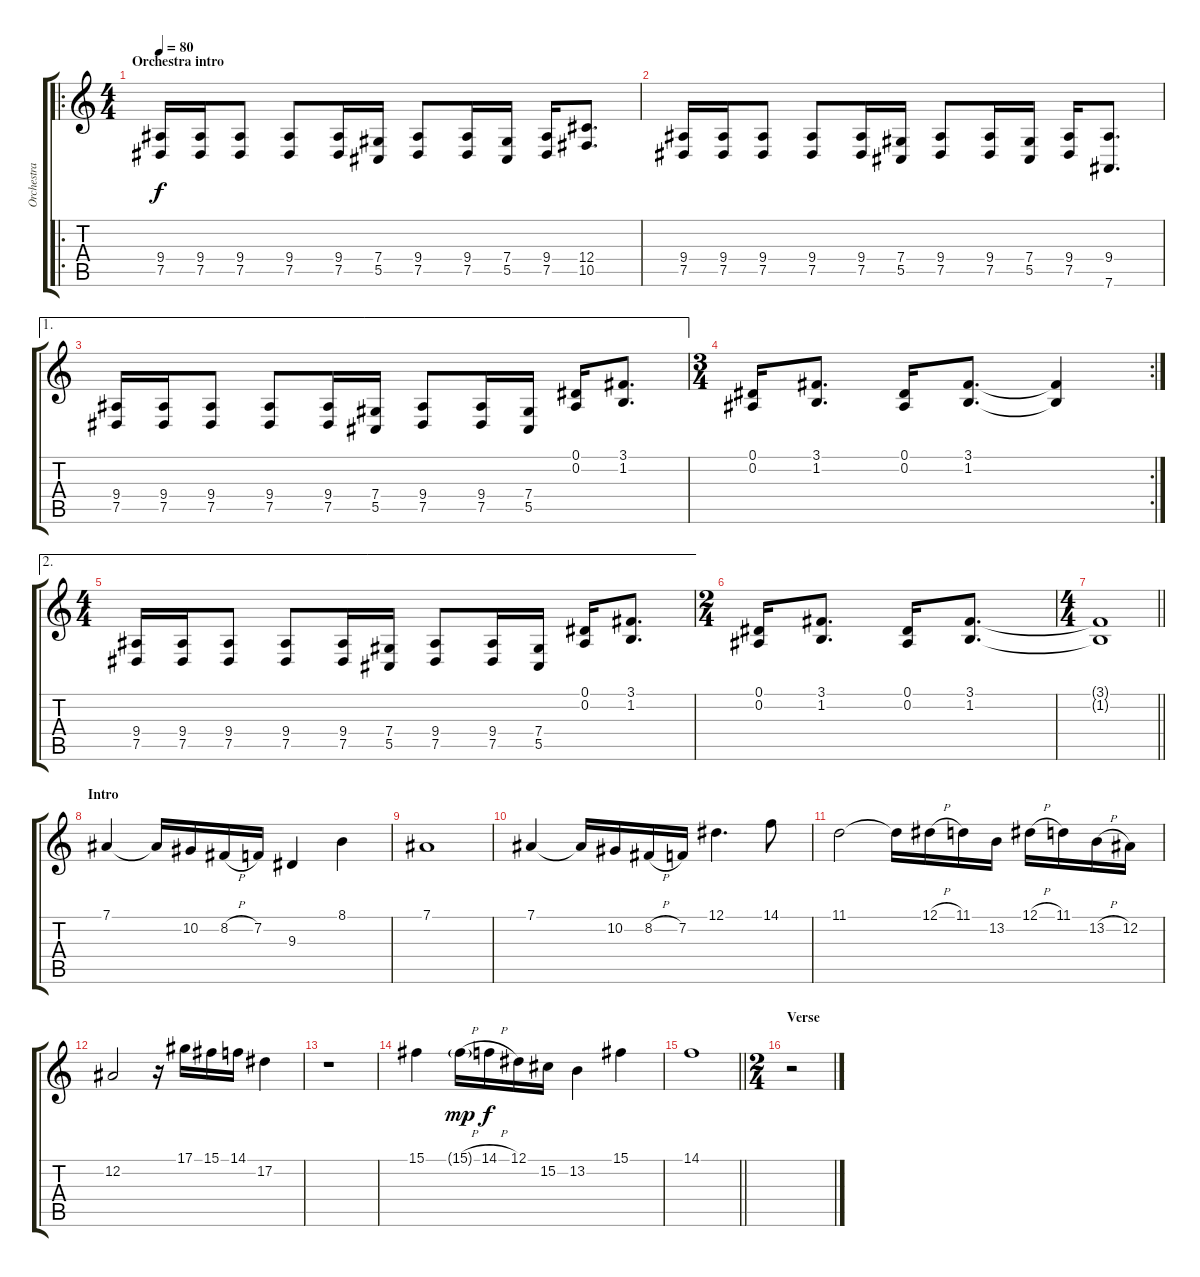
\track ("Orchestra" "Orchestra") {instrument stringensemble1}
\staff {score tabs}
\tuning (Eb4 Bb3 Gb3 Db3 Ab2 Eb2) {hide}
\ro
\ts (4 4)
\section ("" "Orchestra intro")
\tempo 80
\clef g2
\ks c
(9.4 7.5).16{dy f instrument stringensemble1} (9.4 7.5).16 (9.4 7.5).8 (9.4 7.5).8 (9.4 7.5).16 (7.4 5.5).16 (9.4 7.5).8 (9.4 7.5).16 (7.4 5.5).16 (9.4 7.5).16 (12.4 10.5).8{d} |
(9.4 7.5).16 (9.4 7.5).16 (9.4 7.5).8 (9.4 7.5).8 (9.4 7.5).16 (7.4 5.5).16 (9.4 7.5).8 (9.4 7.5).16 (7.4 5.5).16 (9.4 7.5).16 (9.4 7.6).8{d} |
\ae 1
(9.4 7.5).16 (9.4 7.5).16 (9.4 7.5).8 (9.4 7.5).8 (9.4 7.5).16 (7.4 5.5).16 (9.4 7.5).8 (9.4 7.5).16 (7.4 5.5).16 (0.1 0.2).16 (3.1 1.2).8{d} |
\rc 2
\ts (3 4)
(0.1 0.2).16 (3.1 1.2).8{d} (0.1 0.2).16 (3.1 1.2).8{d} (3.1{t} 1.2{t}).4 |
\ae 2
\ts (4 4)
(9.4 7.5).16 (9.4 7.5).16 (9.4 7.5).8 (9.4 7.5).8 (9.4 7.5).16 (7.4 5.5).16 (9.4 7.5).8 (9.4 7.5).16 (7.4 5.5).16 (0.1 0.2).16 (3.1 1.2).8{d} |
\ts (2 4)
(0.1 0.2).16 (3.1 1.2).8{d} (0.1 0.2).16 (3.1 1.2).8{d} |
\ts (4 4)
\barLineRight lightlight
(3.1{t} 1.2{t}).1 |
\section ("" "Intro")
7.1.4 7.1{t}.16 10.2.16 8.2{h}.16 7.2.16 9.3.4 8.1.4 |
7.1.1 |
7.1.4 7.1{t}.16 10.2.16 8.2{h}.16 7.2.16 12.1.4{d} 14.1.8 |
11.1.2 11.1{t}.16 12.1{h}.16 11.1.16 13.2.16 12.1{h}.16 11.1.16 13.2{h}.16 12.2.16 |
12.2.2 r.16 17.1.16 15.1.16 14.1.16 17.2.4 |
r.1 |
15.1.4 15.1{h g}.16{dy mp} 14.1{h}.16{dy f} 12.1.16 15.2.16 13.2.4 15.1.4 |
\barLineRight lightlight
14.1.1 |
\ts (2 4)
\section ("" "Verse")
r.2
